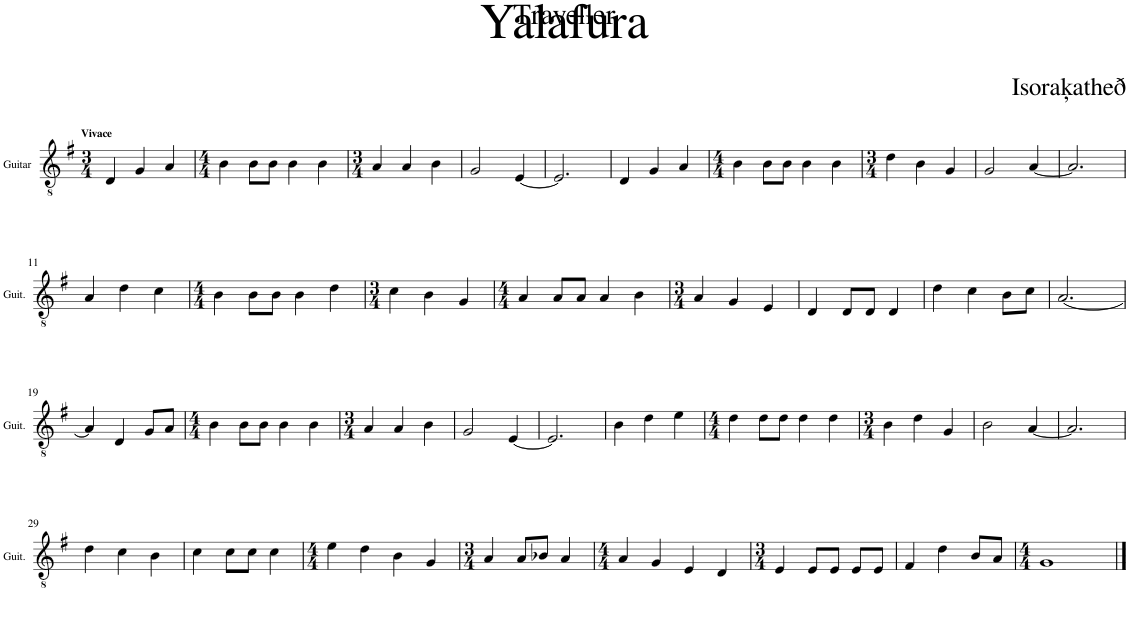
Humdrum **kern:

**kern
*part1
*staff1
*I"Guitar
*I'Guit.
*clefGv2
*k[f#]
*M3/4
=1
!LO:TX:a:B:t=Vivace
4D/
4G/
4A/
=2
*M4/4
4B\
8B\L
8B\J
4B\
4B\
=3
*M3/4
4A/
4A/
4B\
=4
2G/
[4E/
=5
2.E/]
=6
4D/
4G/
4A/
=7
*M4/4
4B\
8B\L
8B\J
4B\
4B\
=8
*M3/4
4d\
4B\
4G/
=9
2G/
[4A/
=10
2.A/]
!!LO:LB:g=z
=11
4A/
4d\
4c\
=12
*M4/4
4B\
8B\L
8B\J
4B\
4d\
=13
*M3/4
4c\
4B\
4G/
=14
*M4/4
4A/
8A/L
8A/J
4A/
4B\
=15
*M3/4
4A/
4G/
4E/
=16
4D/
8D/L
8D/J
4D/
=17
4d\
4c\
8B\L
8c\J
=18
[2.A/
!!LO:LB:g=z
=19
4A/]
4D/
8G/L
8A/J
=20
*M4/4
4B\
8B\L
8B\J
4B\
4B\
=21
*M3/4
4A/
4A/
4B\
=22
2G/
[4E/
=23
2.E/]
=24
4B\
4d\
4e\
=25
*M4/4
4d\
8d\L
8d\J
4d\
4d\
=26
*M3/4
4B\
4d\
4G/
=27
2B\
[4A/
=28
2.A/]
!!LO:LB:g=z
=29
4d\
4c\
4B\
=30
4c\
8c\L
8c\J
4c\
=31
*M4/4
4e\
4d\
4B\
4G/
=32
*M3/4
4A/
8A/L
8B-X/J
4A/
=33
*M4/4
4A/
4G/
4E/
4D/
=34
*M3/4
4E/
8E/L
8E/J
8E/L
8E/J
=35
4F#/
4d\
8B/L
8A/J
=36
*M4/4
1G
==
*-
